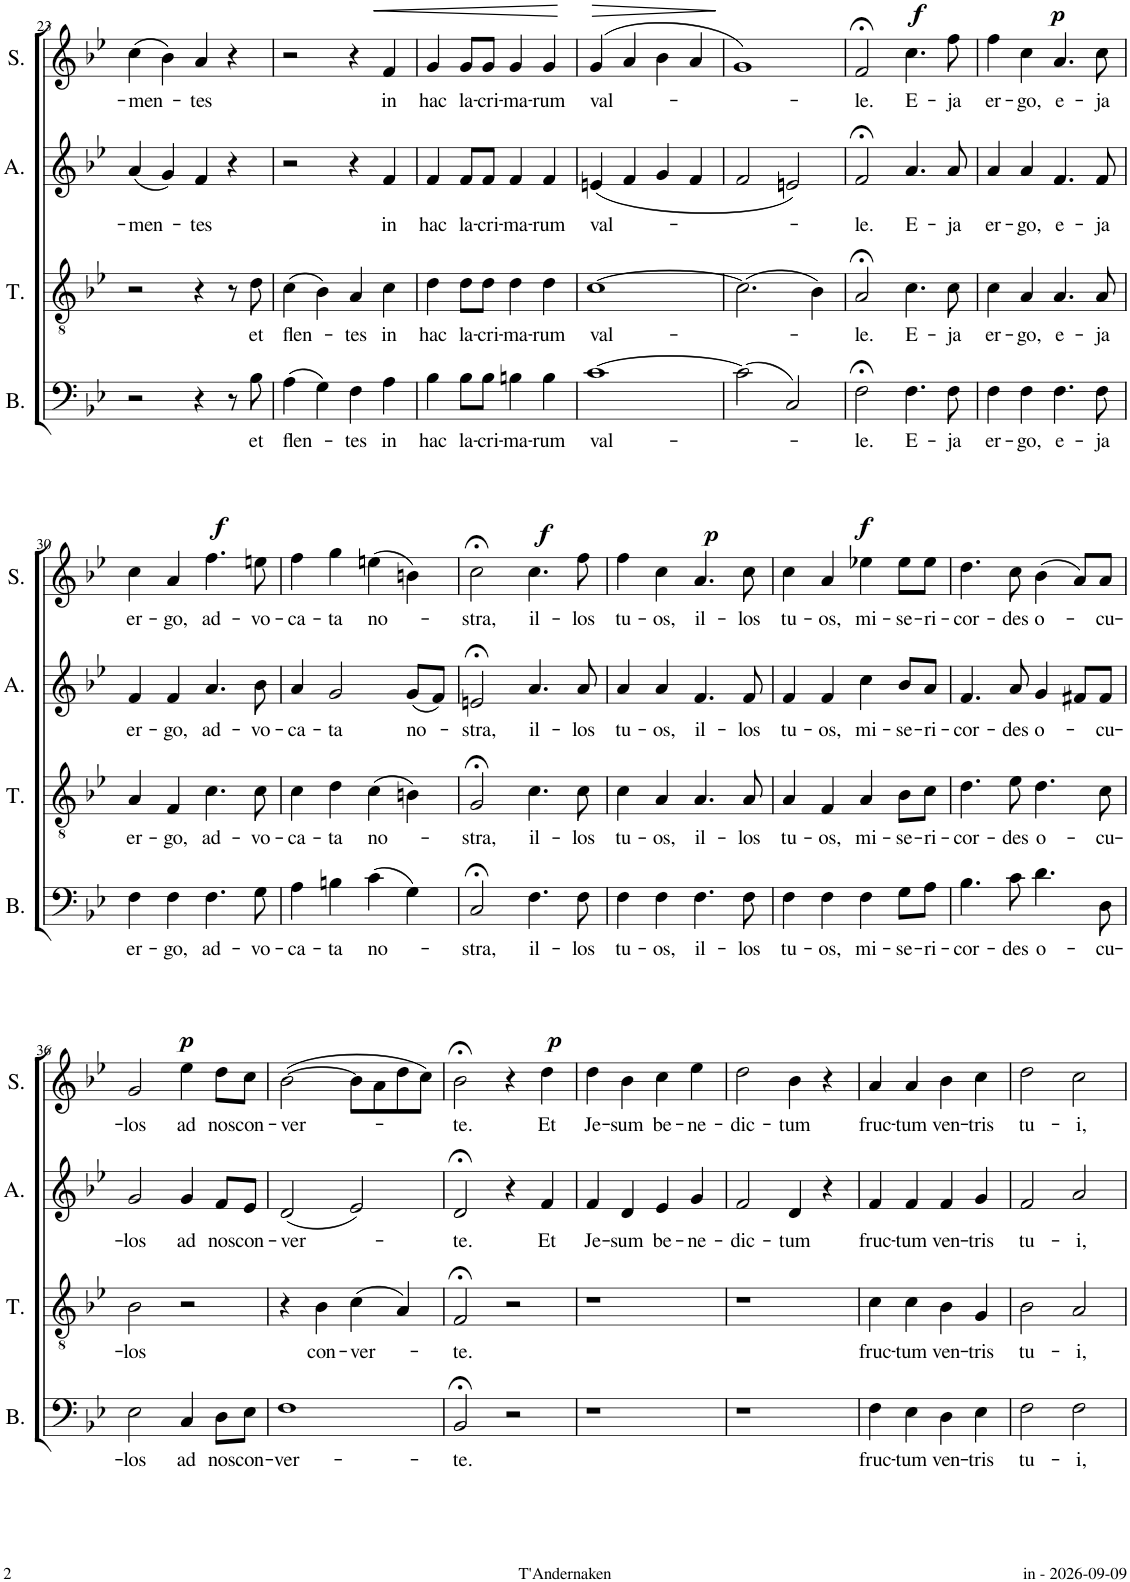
**kern	**text	**kern	**text	**kern	**text	**kern	**text	**dynam
*part4	*part4	*part3	*part3	*part2	*part2	*part1	*part1	*part1
*staff4	*staff4	*staff3	*staff3	*staff2	*staff2	*staff1	*staff1	*staff1
*I"Basse	*	*I"Ténor	*	*I"Alto	*	*I"Soprano	*	*
*I'B.	*	*I'T.	*	*I'A.	*	*I'S.	*	*
!!LO:PB:g=z
*clefF4	*	*clefGv2	*	*clefG2	*	*clefG2	*	*
*k[b-e-]	*	*k[b-e-]	*	*k[b-e-]	*	*k[b-e-]	*	*
*B-:	*	*B-:	*	*B-:	*	*B-:	*	*
*M2/2	*	*M2/2	*	*M2/2	*	*M2/2	*	*
=23	=23	=23	=23	=23	=23	=23	=23	=23
!	!	!	!	!	!LO:LY:b	!	!LO:LY:b	!
2r	.	2r	.	(4a/	-men-	(4cc\	-men-	.
.	.	.	.	4g/)	.	4b-\)	.	.
!	!	!	!	!	!LO:LY:b	!	!LO:LY:b	!
4r	.	4r	.	4f/	-tes	4a/	-tes	.
8r	.	8r	.	4r	.	4r	.	.
!	!LO:LY:b	!	!LO:LY:b	!	!	!	!	!
8B-\	et	8d\	et	.	.	.	.	.
=24	=24	=24	=24	=24	=24	=24	=24	=24
!	!LO:LY:b	!	!LO:LY:b	!	!	!	!	!
(4A\	flen-	(4c\	flen-	2r	.	2r	.	.
4G\)	.	4B-\)	.	.	.	.	.	.
!	!LO:LY:b	!	!LO:LY:b	!	!	!	!	!
4F\	-tes	4A/	-tes	4r	.	4r	.	.
!	!LO:LY:b	!	!LO:LY:b	!	!LO:LY:b	!	!LO:LY:b	!LO:HP:b
4A\	in	4c\	in	4f/	in	4f/	in	<
=25	=25	=25	=25	=25	=25	=25	=25	=25
!	!LO:LY:b	!	!LO:LY:b	!	!LO:LY:b	!	!LO:LY:b	!
4B-\	hac	4d\	hac	4f/	hac	4g/	hac	.
!	!LO:LY:b	!	!LO:LY:b	!	!LO:LY:b	!	!LO:LY:b	!
8B-\L	la-	8d\L	la-	8f/L	la-	8g/L	la-	.
!	!LO:LY:b	!	!LO:LY:b	!	!LO:LY:b	!	!LO:LY:b	!
8B-\J	-cri-	8d\J	-cri-	8f/J	-cri-	8g/J	-cri-	.
!	!LO:LY:b	!	!LO:LY:b	!	!LO:LY:b	!	!LO:LY:b	!
4Bn\	-ma-	4d\	-ma-	4f/	-ma-	4g/	-ma-	.
!	!LO:LY:b	!	!LO:LY:b	!	!LO:LY:b	!	!LO:LY:b	!
4B\	-rum	4d\	-rum	4f/	-rum	4g/	-rum	.
.	.	.	.	.	.	.	.	[
=26	=26	=26	=26	=26	=26	=26	=26	=26
!	!LO:LY:b	!	!LO:LY:b	!	!LO:LY:b	!	!LO:LY:b	!LO:HP:b
[1c	val-	[1c	val-	(4en/	val-	(4g/	val-	>
.	.	.	.	4f/	.	4a/	.	.
.	.	.	.	4g/	.	4b-\	.	.
.	.	.	.	4f/	.	4a/	.	.
.	.	.	.	.	.	.	.	]
=27	=27	=27	=27	=27	=27	=27	=27	=27
(2c\]	.	(2.c\]	.	2f/	.	1g)	.	.
2C/)	.	.	.	2en/)	.	.	.	.
.	.	4B-\)	.	.	.	.	.	.
=28	=28	=28	=28	=28	=28	=28	=28	=28
!	!LO:LY:b	!	!LO:LY:b	!	!LO:LY:b	!	!LO:LY:b	!
2F;<\	-le.	2A;</	-le.	2f;</	-le.	2f;</	-le.	.
!	!LO:LY:b	!	!LO:LY:b	!	!LO:LY:b	!	!LO:LY:b	!LO:DY:a
4.F\	E-	4.c\	E-	4.a/	E-	4.cc\	E-	f
!	!LO:LY:b	!	!LO:LY:b	!	!LO:LY:b	!	!LO:LY:b	!
8F\	-ja	8c\	-ja	8a/	-ja	8ff\	-ja	.
=29	=29	=29	=29	=29	=29	=29	=29	=29
!	!LO:LY:b	!	!LO:LY:b	!	!LO:LY:b	!	!LO:LY:b	!
4F\	er-	4c\	er-	4a/	er-	4ff\	er-	.
!	!LO:LY:b	!	!LO:LY:b	!	!LO:LY:b	!	!LO:LY:b	!
4F\	-go,	4A/	-go,	4a/	-go,	4cc\	-go,	.
!	!LO:LY:b	!	!LO:LY:b	!	!LO:LY:b	!	!LO:LY:b	!LO:DY:a
4.F\	e-	4.A/	e-	4.f/	e-	4.a/	e-	p
!	!LO:LY:b	!	!LO:LY:b	!	!LO:LY:b	!	!LO:LY:b	!
8F\	-ja	8A/	-ja	8f/	-ja	8cc\	-ja	.
!!LO:LB:g=z
=30	=30	=30	=30	=30	=30	=30	=30	=30
!	!LO:LY:b	!	!LO:LY:b	!	!LO:LY:b	!	!LO:LY:b	!
4F\	er-	4A/	er-	4f/	er-	4cc\	er-	.
!	!LO:LY:b	!	!LO:LY:b	!	!LO:LY:b	!	!LO:LY:b	!
4F\	-go,	4F/	-go,	4f/	-go,	4a/	-go,	.
!	!LO:LY:b	!	!LO:LY:b	!	!LO:LY:b	!	!LO:LY:b	!LO:DY:a
4.F\	ad-	4.c\	ad-	4.a/	ad-	4.ff\	ad-	f
!	!LO:LY:b	!	!LO:LY:b	!	!LO:LY:b	!	!LO:LY:b	!
8G\	-vo-	8c\	-vo-	8b-\	-vo-	8een\	-vo-	.
=31	=31	=31	=31	=31	=31	=31	=31	=31
!	!LO:LY:b	!	!LO:LY:b	!	!LO:LY:b	!	!LO:LY:b	!
4A\	-ca-	4c\	-ca-	4a/	-ca-	4ff\	-ca-	.
!	!LO:LY:b	!	!LO:LY:b	!	!LO:LY:b	!	!LO:LY:b	!
4Bn\	-ta	4d\	-ta	2g/	-ta	4gg\	-ta	.
!	!LO:LY:b	!	!LO:LY:b	!	!	!	!LO:LY:b	!
(4c\	no-	(4c\	no-	.	.	(4een\	no-	.
!	!	!	!	!	!LO:LY:b	!	!	!
4G\)	.	4Bn\)	.	(8g/L	no-	4bn\)	.	.
.	.	.	.	8f/J)	.	.	.	.
=32	=32	=32	=32	=32	=32	=32	=32	=32
!	!LO:LY:b	!	!LO:LY:b	!	!LO:LY:b	!	!LO:LY:b	!
2C;</	-stra,	2G;</	-stra,	2en;</	-stra,	2cc;<\	-stra,	.
!	!LO:LY:b	!	!LO:LY:b	!	!LO:LY:b	!	!LO:LY:b	!LO:DY:a
4.F\	il-	4.c\	il-	4.a/	il-	4.cc\	il-	f
!	!LO:LY:b	!	!LO:LY:b	!	!LO:LY:b	!	!LO:LY:b	!
8F\	-los	8c\	-los	8a/	-los	8ff\	-los	.
=33	=33	=33	=33	=33	=33	=33	=33	=33
!	!LO:LY:b	!	!LO:LY:b	!	!LO:LY:b	!	!LO:LY:b	!
4F\	tu-	4c\	tu-	4a/	tu-	4ff\	tu-	.
!	!LO:LY:b	!	!LO:LY:b	!	!LO:LY:b	!	!LO:LY:b	!
4F\	-os,	4A/	-os,	4a/	-os,	4cc\	-os,	.
!	!LO:LY:b	!	!LO:LY:b	!	!LO:LY:b	!	!LO:LY:b	!LO:DY:a
4.F\	il-	4.A/	il-	4.f/	il-	4.a/	il-	p
!	!LO:LY:b	!	!LO:LY:b	!	!LO:LY:b	!	!LO:LY:b	!
8F\	-los	8A/	-los	8f/	-los	8cc\	-los	.
=34	=34	=34	=34	=34	=34	=34	=34	=34
!	!LO:LY:b	!	!LO:LY:b	!	!LO:LY:b	!	!LO:LY:b	!
4F\	tu-	4A/	tu-	4f/	tu-	4cc\	tu-	.
!	!LO:LY:b	!	!LO:LY:b	!	!LO:LY:b	!	!LO:LY:b	!
4F\	-os,	4F/	-os,	4f/	-os,	4a/	-os,	.
!	!LO:LY:b	!	!LO:LY:b	!	!LO:LY:b	!	!LO:LY:b	!LO:DY:a
4F\	mi-	4A/	mi-	4cc\	mi-	4ee-X\	mi-	f
!	!LO:LY:b	!	!LO:LY:b	!	!LO:LY:b	!	!LO:LY:b	!
8G\L	-se-	8B-\L	-se-	8b-/L	-se-	8ee-\L	-se-	.
!	!LO:LY:b	!	!LO:LY:b	!	!LO:LY:b	!	!LO:LY:b	!
8A\J	-ri-	8c\J	-ri-	8a/J	-ri-	8ee-\J	-ri-	.
=35	=35	=35	=35	=35	=35	=35	=35	=35
!	!LO:LY:b	!	!LO:LY:b	!	!LO:LY:b	!	!LO:LY:b	!
4.B-\	-cor-	4.d\	-cor-	4.f/	-cor-	4.dd\	-cor-	.
!	!LO:LY:b	!	!LO:LY:b	!	!LO:LY:b	!	!LO:LY:b	!
8c\	-des	8e-\	-des	8a/	-des	8cc\	-des	.
!	!LO:LY:b	!	!LO:LY:b	!	!LO:LY:b	!	!LO:LY:b	!
4.d\	o-	4.d\	o-	4g/	o-	(4b-\	o-	.
.	.	.	.	8f#X/L	.	8a/L)	.	.
!	!LO:LY:b	!	!LO:LY:b	!	!LO:LY:b	!	!LO:LY:b	!
8D\	-cu-	8c\	-cu-	8f#/J	-cu-	8a/J	-cu-	.
!!LO:LB:g=z
=36	=36	=36	=36	=36	=36	=36	=36	=36
!	!LO:LY:b	!	!LO:LY:b	!	!LO:LY:b	!	!LO:LY:b	!
2E-\	-los	2B-\	-los	2g/	-los	2g/	-los	.
!	!LO:LY:b	!	!	!	!LO:LY:b	!	!LO:LY:b	!LO:DY:a
4C/	ad	2r	.	4g/	ad	4ee-\	ad	p
!	!LO:LY:b	!	!	!	!LO:LY:b	!	!LO:LY:b	!
8D\L	nos	.	.	8f/L	nos	8dd\L	nos	.
!	!LO:LY:b	!	!	!	!LO:LY:b	!	!LO:LY:b	!
8E-\J	con-	.	.	8e-/J	con-	8cc\J	con-	.
=37	=37	=37	=37	=37	=37	=37	=37	=37
!	!LO:LY:b	!	!	!	!LO:LY:b	!	!LO:LY:b	!
1F	-ver-	4r	.	(2d/	-ver-	([2b-\	-ver-	.
!	!	!	!LO:LY:b	!	!	!	!	!
.	.	4B-\	con-	.	.	.	.	.
!	!	!	!LO:LY:b	!	!	!	!	!
.	.	(4c\	-ver-	2e-/)	.	8b-\L]	.	.
.	.	.	.	.	.	8a\	.	.
.	.	4A/)	.	.	.	8dd\	.	.
.	.	.	.	.	.	8cc\J)	.	.
=38	=38	=38	=38	=38	=38	=38	=38	=38
!	!LO:LY:b	!	!LO:LY:b	!	!LO:LY:b	!	!LO:LY:b	!
2BB-;</	-te.	2F;</	-te.	2d;</	-te.	2b-;<\	-te.	.
2r	.	2r	.	4r	.	4r	.	.
!	!	!	!	!	!LO:LY:b	!	!LO:LY:b	!LO:DY:a
.	.	.	.	4f/	Et	4dd\	Et	p
=39	=39	=39	=39	=39	=39	=39	=39	=39
!	!	!	!	!	!LO:LY:b	!	!LO:LY:b	!
1r	.	1r	.	4f/	Je-	4dd\	Je-	.
!	!	!	!	!	!LO:LY:b	!	!LO:LY:b	!
.	.	.	.	4d/	-sum	4b-\	-sum	.
!	!	!	!	!	!LO:LY:b	!	!LO:LY:b	!
.	.	.	.	4e-/	be-	4cc\	be-	.
!	!	!	!	!	!LO:LY:b	!	!LO:LY:b	!
.	.	.	.	4g/	-ne-	4ee-\	-ne-	.
=40	=40	=40	=40	=40	=40	=40	=40	=40
!	!	!	!	!	!LO:LY:b	!	!LO:LY:b	!
1r	.	1r	.	2f/	-dic-	2dd\	-dic-	.
!	!	!	!	!	!LO:LY:b	!	!LO:LY:b	!
.	.	.	.	4d/	-tum	4b-\	-tum	.
.	.	.	.	4r	.	4r	.	.
=41	=41	=41	=41	=41	=41	=41	=41	=41
!	!LO:LY:b	!	!LO:LY:b	!	!LO:LY:b	!	!LO:LY:b	!
4F\	fruc-	4c\	fruc-	4f/	fruc-	4a/	fruc-	.
!	!LO:LY:b	!	!LO:LY:b	!	!LO:LY:b	!	!LO:LY:b	!
4E-\	-tum	4c\	-tum	4f/	-tum	4a/	-tum	.
!	!LO:LY:b	!	!LO:LY:b	!	!LO:LY:b	!	!LO:LY:b	!
4D\	ven-	4B-\	ven-	4f/	ven-	4b-\	ven-	.
!	!LO:LY:b	!	!LO:LY:b	!	!LO:LY:b	!	!LO:LY:b	!
4E-\	-tris	4G/	-tris	4g/	-tris	4cc\	-tris	.
=42	=42	=42	=42	=42	=42	=42	=42	=42
!	!LO:LY:b	!	!LO:LY:b	!	!LO:LY:b	!	!LO:LY:b	!
2F\	tu-	2B-\	tu-	2f/	tu-	2dd\	tu-	.
!	!LO:LY:b	!	!LO:LY:b	!	!LO:LY:b	!	!LO:LY:b	!
2F\	-i,	2A/	-i,	2a/	-i,	2cc\	-i,	.
=	=	=	=	=	=	=	=	=
*-	*-	*-	*-	*-	*-	*-	*-	*-
